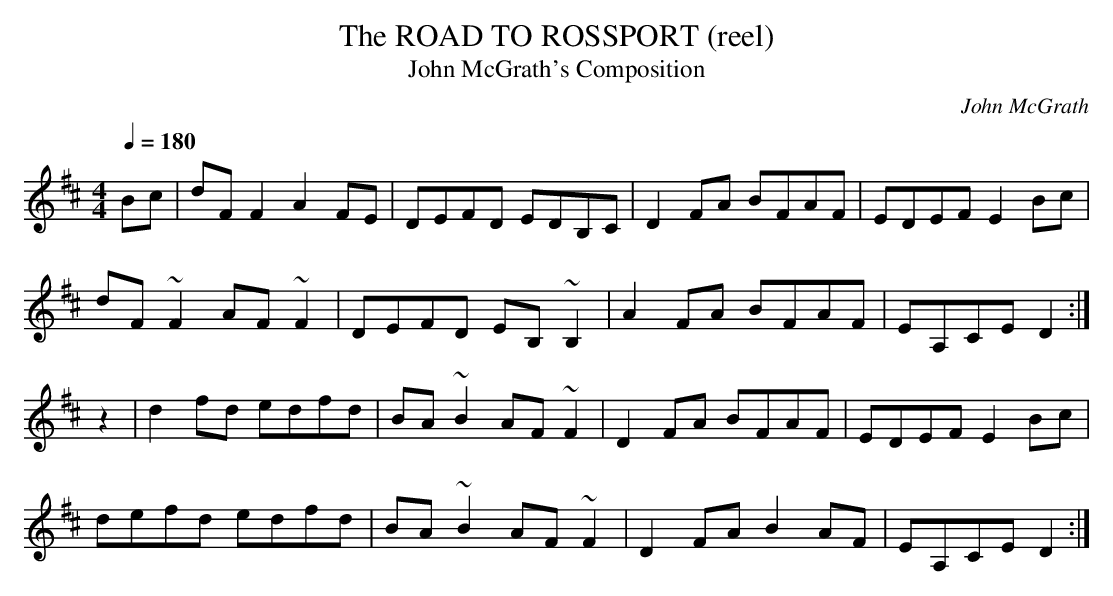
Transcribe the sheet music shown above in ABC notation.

X:1
T:ROAD TO ROSSPORT (reel), The
T:John McGrath's Composition
C:John McGrath
Q:1/4=180
M:4/4
K:D
Bc|dFF2 A2FE|DEFD EDB,C|D2FA BFAF|EDEF E2Bc|
dF ~F2 AF ~F2|DEFD EB, ~B,2|A2 FA BFAF|EA,CE D2 :|
z2|d2 fd edfd|BA~B2 AF~F2|D2 FA BFAF|EDEF E2 Bc|
defd edfd|BA~B2 AF ~F2|D2FA B2AF|EA,CE D2 :|
